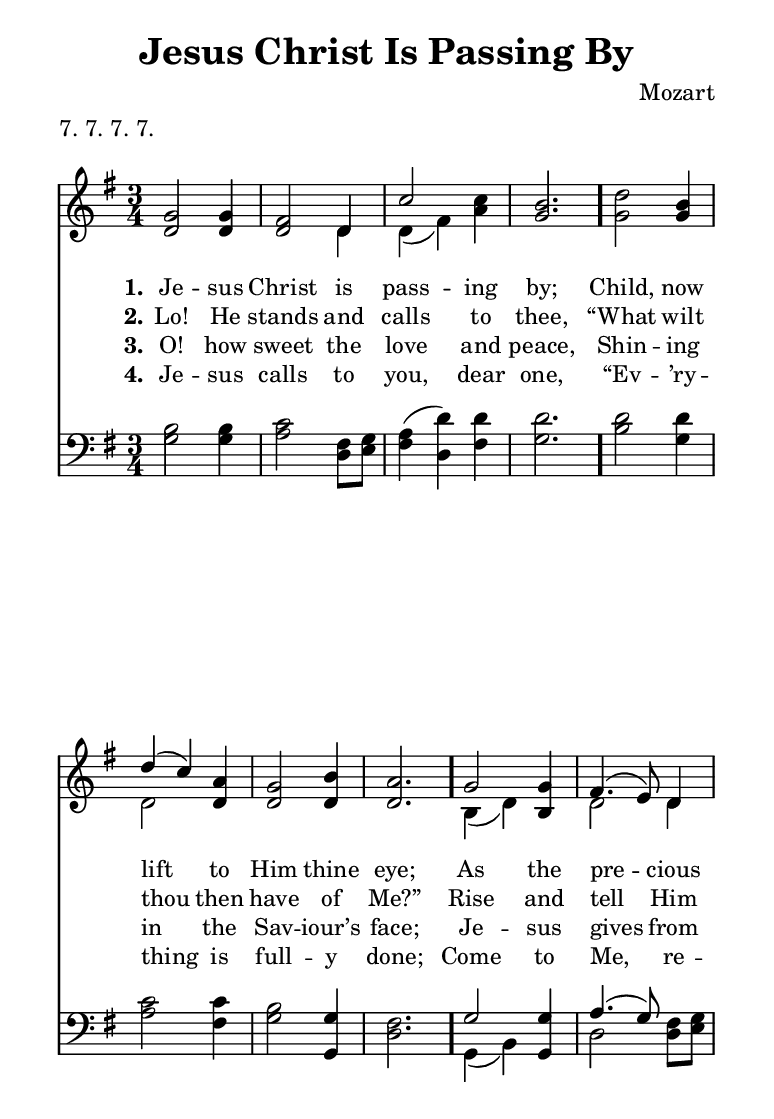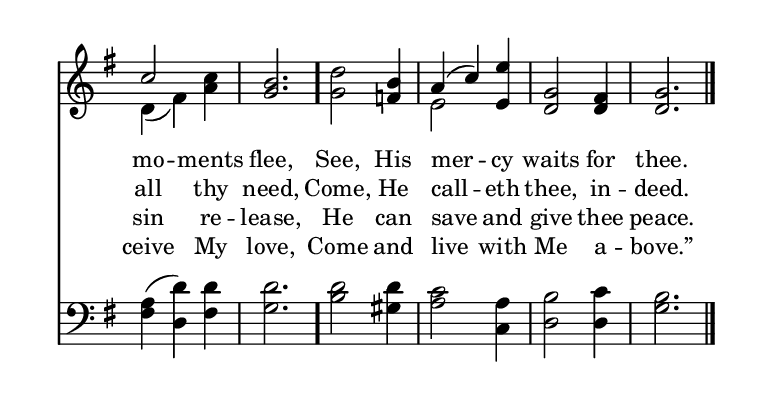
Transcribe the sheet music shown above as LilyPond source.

\include "common/global.ily"
\paper {
  \include "common/paper.ily"
  ragged-last-bottom = ##t
}

\header{
  hymnnumber = "303"
  title = "Jesus Christ Is Passing By"
  tunename = "Mozart"
  meter = "7. 7. 7. 7."
  poet = ""
  composer = "Mozart"
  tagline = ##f
}

global = {
  \include "common/overrides.ily"
  \override Staff.TimeSignature.style = #'numbered
  \time 3/4
  \override Score.MetronomeMark.transparent = ##t % hide all fermata changes too
  \tempo 4=120
  \key g \major
  \autoBeamOff
}

notesSoprano = {
\global
\relative c'' {

  g2 g4 | fis2 d4 | c'2 c4 | b2. |
  d2 b4 | d( c) a | g2 b4 | a2. |
  g2 g4 | fis4.( e8) d4 | c'2 c4 | b2. |
  d2 b4 | a( c) e | g,2 fis4 | g2. |

  \bar "|."

}
}

notesAlto = {
\global
\relative e' {

  d2 d4 | d2 d4 | d( fis) a | g2. |
  g2 g4 | d2 d4 | d2 d4 | d2. |
  b4( d) b | d2 d4 | d( fis) a | g2. |
  g2 f4 | e2 e4 | d2 d4 | d2. |

}
}

notesTenor = {
\global
\relative a {

  b2 b4 | c2 fis,8[ g] | a4( d) d | d2. |
  d2 d4 | c2 c4 | b2 g4 | fis2. |
  g2 g4 | a4.( g8) fis8[ g] | a4( d) d | d2. |
  d2 d4 | c2 a4 | b2 c4 | b2. |

}
}

notesBass = {
\global
\relative f {

  g2 g4 | a2 d,8[ e] | fis4( d) fis | g2. |
  b2 g4 | a2 fis4 | g2 g,4 | d'2. |
  g,4( b) g | d'2 d8[ e] | fis4( d) fis4 | g2. |
  b2 gis4 | a2 c,4 | d2 d4 | g2. |

}
}

wordsA = \lyricmode {
\set stanza = "1."

Je -- sus Christ is pass -- ing by; \bar "."
Child, now lift to Him thine eye; \bar "."
As the pre -- cious mo -- ments flee, \bar "."
See, His mer -- cy waits for thee. \bar "."

}

wordsB = \lyricmode {
\set stanza = "2."

Lo! He stands and calls to thee,
“What wilt thou then have of Me?”
Rise and tell Him all thy need,
Come, He call -- eth thee, in -- deed.

}

wordsC = \lyricmode {
\set stanza = "3."

O! how sweet the love and peace,
Shin -- ing in the Sav -- iour’s face;
Je -- sus gives from sin re -- lease,
He can save and give thee peace.

}

wordsD = \lyricmode {
\set stanza = "4."

Je -- sus calls to you, dear one,
“Ev -- ’ry -- thing is full -- y done;
Come to Me, re -- ceive My love,
Come and live with Me a -- bove.”

}

\score {
  \context ChoirStaff <<
    \context Staff = upper <<
      \set Staff.autoBeaming = ##f
      \set ChoirStaff.systemStartDelimiter = #'SystemStartBar
      \set ChoirStaff.printPartCombineTexts = ##f
      \partcombine #'(2 . 9) \notesSoprano \notesAlto
      \context NullVoice = sopranos { \voiceOne << \notesSoprano >> }
      \context NullVoice = altos { \voiceTwo << \notesAlto >> }
      \context Lyrics = one   \lyricsto sopranos \wordsA
      \context Lyrics = two   \lyricsto sopranos \wordsB
      \context Lyrics = three \lyricsto sopranos \wordsC
      \context Lyrics = four  \lyricsto sopranos \wordsD
    >>
    \context Staff = men <<
      \set Staff.autoBeaming = ##f
      \clef bass
      \set ChoirStaff.printPartCombineTexts = ##f
      \partcombine #'(2 . 9) \notesTenor \notesBass
      \context NullVoice = tenors { \voiceOne << \notesTenor >> }
      \context NullVoice = basses { \voiceTwo << \notesBass >> }
    >>
  >>
  \layout {
    \include "common/layout.ily"
  }
  \midi{
    \include "common/midi.ily"
  }
}

\version "2.19.49"  % necessary for upgrading to future LilyPond versions.

% vi:set et ts=2 sw=2 ai nocindent syntax=lilypond:
